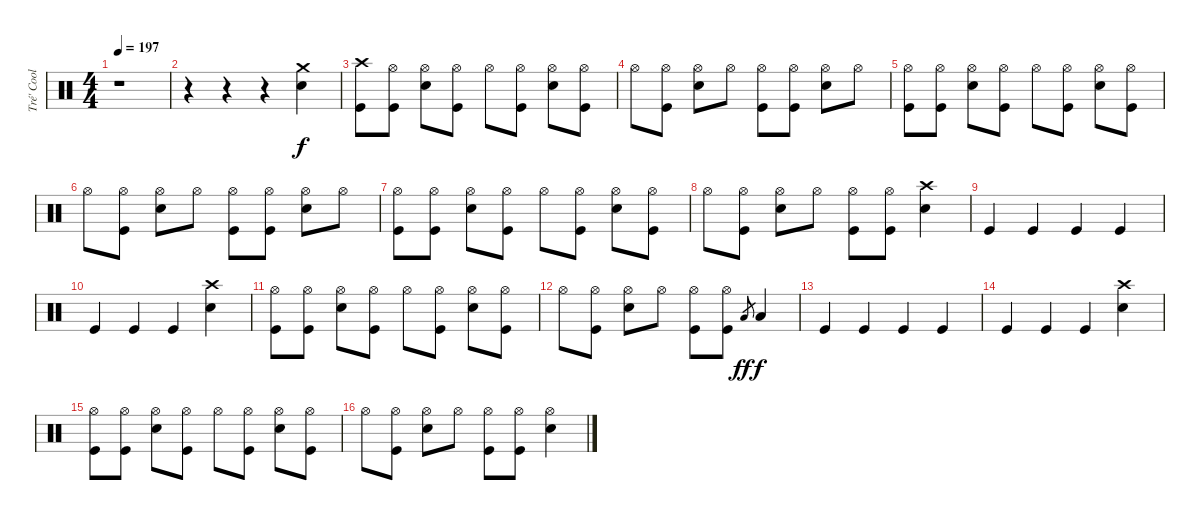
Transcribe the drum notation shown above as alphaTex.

\track ("Tré' Cool (Drums)" "Tré' Cool ") {instrument percussion}
\staff {score}
\articulation defaults
\ts (4 4)
\tempo 197
\clef neutral
\ks c
r.1{dy f} |
r.4 r.4 r.4 ("Crash medium (hit)" "Electric Snare (hit)").4 |
("Crash high (hit)" "Kick (hit)").8 ("Hi-Hat (open)" "Kick (hit)").8 ("Hi-Hat (open)" "Electric Snare (hit)").8 ("Hi-Hat (open)" "Kick (hit)").8 "Hi-Hat (open)".8 ("Hi-Hat (open)" "Kick (hit)").8 ("Hi-Hat (open)" "Electric Snare (hit)").8 ("Hi-Hat (open)" "Kick (hit)").8 |
"Hi-Hat (open)".8 ("Hi-Hat (open)" "Kick (hit)").8 ("Hi-Hat (open)" "Electric Snare (hit)").8 "Hi-Hat (open)".8 ("Hi-Hat (open)" "Kick (hit)").8 ("Hi-Hat (open)" "Kick (hit)").8 ("Hi-Hat (open)" "Electric Snare (hit)").8 "Hi-Hat (open)".8 |
("Hi-Hat (open)" "Kick (hit)").8 ("Hi-Hat (open)" "Kick (hit)").8 ("Hi-Hat (open)" "Electric Snare (hit)").8 ("Hi-Hat (open)" "Kick (hit)").8 "Hi-Hat (open)".8 ("Hi-Hat (open)" "Kick (hit)").8 ("Hi-Hat (open)" "Electric Snare (hit)").8 ("Hi-Hat (open)" "Kick (hit)").8 |
"Hi-Hat (open)".8 ("Hi-Hat (open)" "Kick (hit)").8 ("Hi-Hat (open)" "Electric Snare (hit)").8 "Hi-Hat (open)".8 ("Hi-Hat (open)" "Kick (hit)").8 ("Hi-Hat (open)" "Kick (hit)").8 ("Hi-Hat (open)" "Electric Snare (hit)").8 "Hi-Hat (open)".8 |
("Hi-Hat (open)" "Kick (hit)").8 ("Hi-Hat (open)" "Kick (hit)").8 ("Hi-Hat (open)" "Electric Snare (hit)").8 ("Hi-Hat (open)" "Kick (hit)").8 "Hi-Hat (open)".8 ("Hi-Hat (open)" "Kick (hit)").8 ("Hi-Hat (open)" "Electric Snare (hit)").8 ("Hi-Hat (open)" "Kick (hit)").8 |
"Hi-Hat (open)".8 ("Hi-Hat (open)" "Kick (hit)").8 ("Hi-Hat (open)" "Electric Snare (hit)").8 "Hi-Hat (open)".8 ("Hi-Hat (open)" "Kick (hit)").8 ("Hi-Hat (open)" "Kick (hit)").8 ("Crash high (hit)" "Electric Snare (hit)").4 |
"Kick (hit)".4 "Kick (hit)".4 "Kick (hit)".4 "Kick (hit)".4 |
"Kick (hit)".4 "Kick (hit)".4 "Kick (hit)".4 ("Crash high (hit)" "Electric Snare (hit)").4 |
("Hi-Hat (open)" "Kick (hit)").8 ("Hi-Hat (open)" "Kick (hit)").8 ("Hi-Hat (open)" "Electric Snare (hit)").8 ("Hi-Hat (open)" "Kick (hit)").8 "Hi-Hat (open)".8 ("Hi-Hat (open)" "Kick (hit)").8 ("Hi-Hat (open)" "Electric Snare (hit)").8 ("Hi-Hat (open)" "Kick (hit)").8 |
"Hi-Hat (open)".8 ("Hi-Hat (open)" "Kick (hit)").8 ("Hi-Hat (open)" "Electric Snare (hit)").8 "Hi-Hat (open)".8 ("Hi-Hat (open)" "Kick (hit)").8 ("Hi-Hat (open)" "Kick (hit)").8 "Low Floor Tom (hit)".8{gr dy ff} "Low Floor Tom (hit)".4{dy f} |
"Kick (hit)".4 "Kick (hit)".4 "Kick (hit)".4 "Kick (hit)".4 |
"Kick (hit)".4 "Kick (hit)".4 "Kick (hit)".4 ("Crash high (hit)" "Electric Snare (hit)").4 |
("Hi-Hat (open)" "Kick (hit)").8 ("Hi-Hat (open)" "Kick (hit)").8 ("Hi-Hat (open)" "Electric Snare (hit)").8 ("Hi-Hat (open)" "Kick (hit)").8 "Hi-Hat (open)".8 ("Hi-Hat (open)" "Kick (hit)").8 ("Hi-Hat (open)" "Electric Snare (hit)").8 ("Hi-Hat (open)" "Kick (hit)").8 |
"Hi-Hat (open)".8 ("Hi-Hat (open)" "Kick (hit)").8 ("Hi-Hat (open)" "Electric Snare (hit)").8 "Hi-Hat (open)".8 ("Hi-Hat (open)" "Kick (hit)").8 ("Hi-Hat (open)" "Kick (hit)").8 ("Hi-Hat (open)" "Electric Snare (hit)").4
